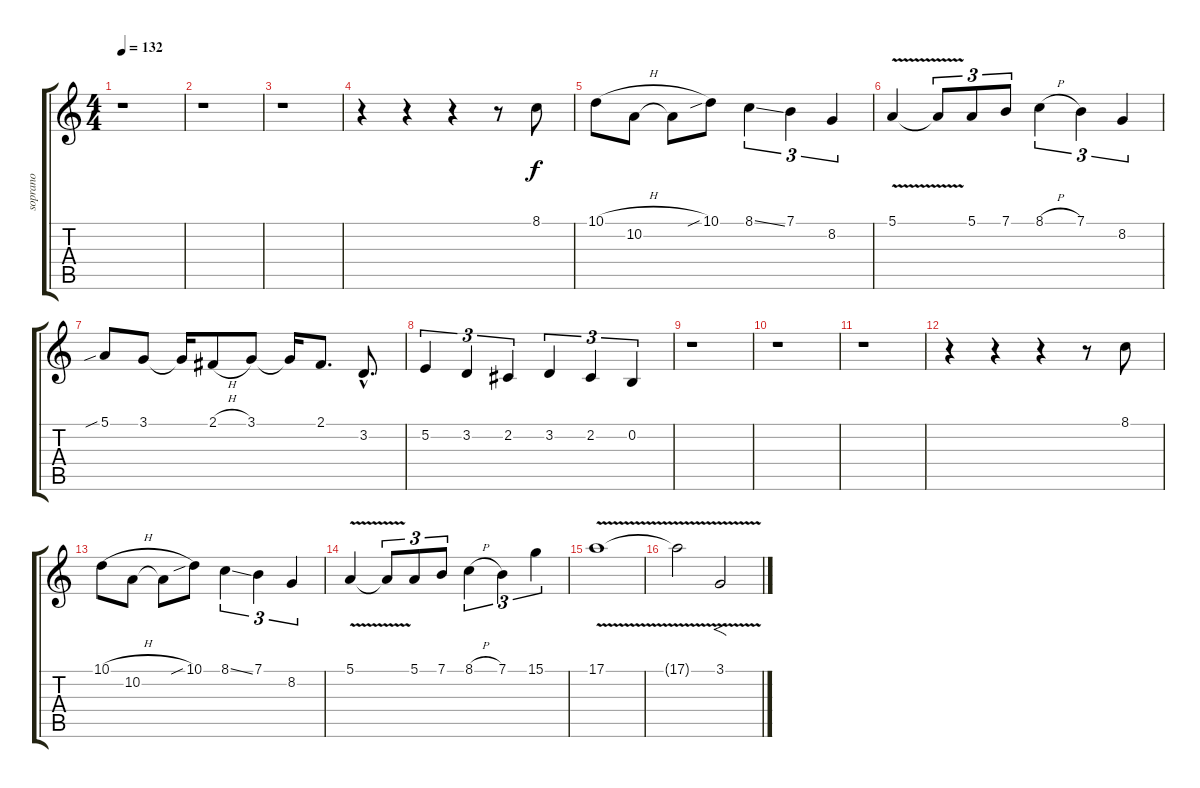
\track ("soprano" "soprano") {instrument sopranosax}
\staff {score tabs}
\tuning (E4 B3 G3 D3 A2 E2) {hide}
\ts (4 4)
\tempo 132
\clef g2
\ks c
r.1{dy f instrument sopranosax} |
r.1 |
r.1 |
r.4 r.4 r.4 r.8 8.1.8 |
10.1{h}.8 10.2.8 10.2{t}.8 10.1{sib}.8 8.1{ss}.4{tu (3 2)} 7.1.4{tu (3 2)} 8.2.4{tu (3 2)} |
5.1{v}.4 5.1{t}.8{tu (3 2)} 5.1.8{tu (3 2)} 7.1.8{tu (3 2)} 8.1{h}.4{tu (3 2)} 7.1.4{tu (3 2)} 8.2.4{tu (3 2)} |
5.1{sib}.8 3.1.8 3.1{t}.16 2.1{h}.8 3.1.8 3.1{t}.16 2.1.8{d} 3.2{hac}.8{d} |
5.2.4{tu (3 2)} 3.2.4{tu (3 2)} 2.2.4{tu (3 2)} 3.2.4{tu (3 2)} 2.2.4{tu (3 2)} 0.2.4{tu (3 2)} |
r.1 |
r.1 |
r.1 |
r.4 r.4 r.4 r.8 8.1.8 |
10.1{h}.8 10.2.8 10.2{t}.8 10.1{sib}.8 8.1{ss}.4{tu (3 2)} 7.1.4{tu (3 2)} 8.2.4{tu (3 2)} |
5.1{v}.4 5.1{t}.8{tu (3 2)} 5.1.8{tu (3 2)} 7.1.8{tu (3 2)} 8.1{h}.4{tu (3 2)} 7.1.4{tu (3 2)} 15.1.4{tu (3 2)} |
17.1{v}.1 |
17.1{t}.2 3.1{v}.2{f}
